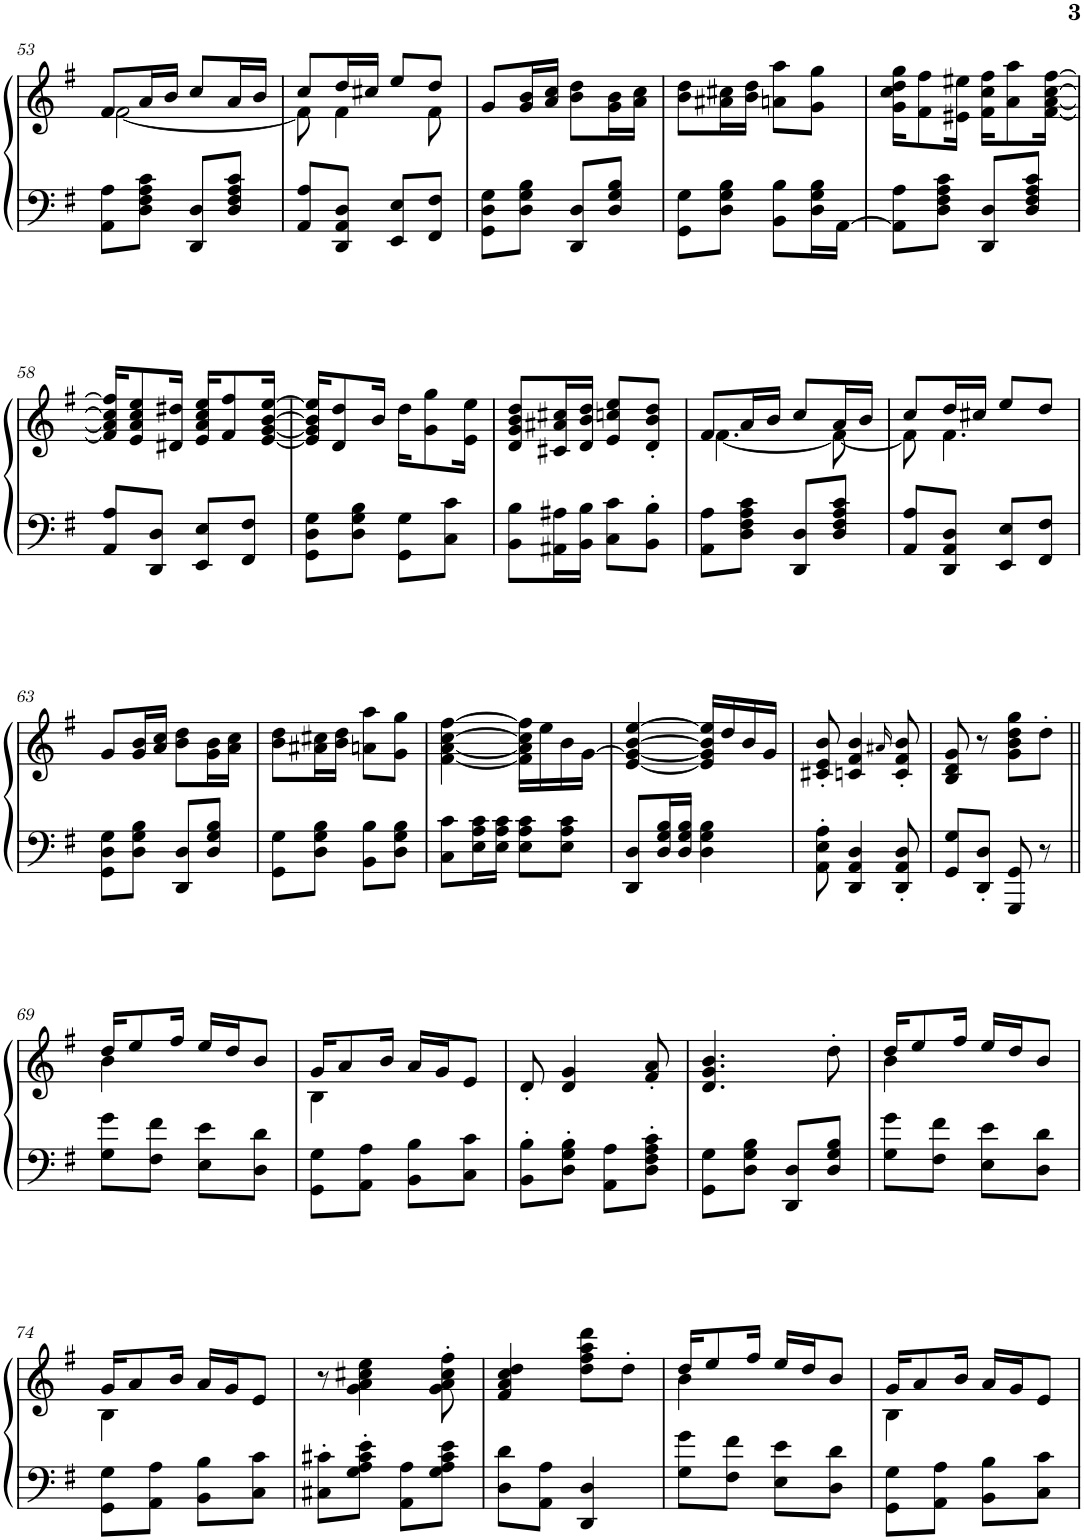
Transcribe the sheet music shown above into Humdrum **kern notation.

**kern	**kern
*part1	*part1
*staff2	*staff1
*I"Piano	*
*I'Pno.	*
!!LO:PB:g=z
*clefF4	*clefG2
*k[f#]	*k[f#]
*M2/4	*M2/4
=53	=53
*	*^
8AA\ 8A\L	8f#/L	[2f#\
8D\ 8F#\ 8A\ 8c\J	16a/L	.
.	16b/JJ	.
8DD/ 8D/L	8cc/L	.
8D/ 8F#/ 8A/ 8c/J	16a/L	.
.	16b/JJ	.
=54	=54	=54
8AA/ 8A/L	8cc/L	8f#\]
8DD/ 8AA/ 8D/J	16dd/L	4f#\
.	16cc#X/JJ	.
8EE/ 8E/L	8ee/L	.
8FF#/ 8F#/J	8dd/J	8f#\
*	*v	*v
=55	=55
8GG\ 8D\ 8G\L	8g/L
8D\ 8G\ 8B\J	16g/ 16b/L
.	16a/ 16cc/JJ
8DD/ 8D/L	8b\ 8dd\L
8D/ 8G/ 8B/J	16g\ 16b\L
.	16a\ 16cc\JJ
=56	=56
8GG\ 8G\L	8b\ 8dd\L
8D\ 8G\ 8B\J	16a#X\ 16cc#X\L
.	16b\ 16dd\JJ
8BB\ 8B\L	8an\ 8aa\L
16D\ 16G\ 16B\L	8g\ 8gg\J
[16AA\JJ	.
=57	=57
8AA\] 8A\L	16g\ 16cc\ 16dd\ 16gg\KL
.	8f#\ 8ff#\
8D\ 8F#\ 8A\ 8c\J	.
.	16e#X\ 16ee#X\Jk
8DD/ 8D/L	16f#\ 16cc\ 16ff#\KL
.	8a\ 8aa\
8D/ 8F#/ 8A/ 8c/J	.
.	[16f#\ [16a\ [16cc\ [16ff#\Jk
!!LO:LB:g=z
=58	=58
8AA/ 8A/L	16f#/] 16a/] 16cc/] 16ff#/]KL
.	8e/ 8a/ 8cc/ 8ee/
8DD/ 8D/J	.
.	16d#X/ 16dd#X/Jk
8EE/ 8E/L	16e/ 16a/ 16cc/ 16ee/KL
.	8f#/ 8ff#/
8FF#/ 8F#/J	.
.	[16e/ [16g/ [16b/ [16ee/Jk
=59	=59
8GG\ 8D\ 8G\L	16e/] 16g/] 16b/] 16ee/]KL
.	8d/ 8dd/
8D\ 8G\ 8B\J	.
.	16b/Jk
8GG\ 8G\L	16dd\KL
.	8g\ 8gg\
8C\ 8c\J	.
.	16e\ 16ee\Jk
=60	=60
8BB\ 8B\L	8d/ 8g/ 8b/ 8dd/L
16AA#X\ 16A#X\L	16c#X/ 16a#X/ 16cc#X/L
16BB\ 16B\JJ	16d/ 16b/ 16dd/JJ
8C\ 8c\L	8e/ 8ccn/ 8ee/L
8BB\' 8B\'J	8d/' 8b/' 8dd/'J
=61	=61
*	*^
8AA\ 8A\L	8f#/L	[4.f#\
8D\ 8F#\ 8A\ 8c\J	16a/L	.
.	16b/JJ	.
8DD/ 8D/L	8cc/L	.
8D/ 8F#/ 8A/ 8c/J	16a/L	8f#\_
.	16b/JJ	.
=62	=62	=62
8AA/ 8A/L	8cc/L	8f#\]
8DD/ 8AA/ 8D/J	16dd/L	4.f#\
.	16cc#X/JJ	.
8EE/ 8E/L	8ee/L	.
8FF#/ 8F#/J	8dd/J	.
*	*v	*v
!!LO:LB:g=z
=63	=63
8GG\ 8D\ 8G\L	8g/L
8D\ 8G\ 8B\J	16g/ 16b/L
.	16a/ 16cc/JJ
8DD/ 8D/L	8b\ 8dd\L
8D/ 8G/ 8B/J	16g\ 16b\L
.	16a\ 16cc\JJ
=64	=64
8GG\ 8G\L	8b\ 8dd\L
8D\ 8G\ 8B\J	16a#X\ 16cc#X\L
.	16b\ 16dd\JJ
8BB\ 8B\L	8an\ 8aa\L
8D\ 8G\ 8B\J	8g\ 8gg\J
=65	=65
8C\ 8c\L	[4f#\ [4a\ [4cc\ [4ff#\
16E\ 16A\ 16c\L	.
16E\ 16A\ 16c\JJ	.
8E\ 8A\ 8c\L	16f#\] 16a\] 16cc\] 16ff#\]LL
.	16ee\
8E\ 8A\ 8c\J	16b\
.	[16g\JJ
=66	=66
8DD/ 8D/L	[4e/ 4g/_ [4b/ [4ee/
16D/ 16G/ 16B/L	.
16D/ 16G/ 16B/JJ	.
4D\ 4G\ 4B\	16e/] 16g/] 16b/] 16ee/]LL
.	16dd/
.	16b/
.	16g/JJ
=67	=67
8AA\' 8E\' 8A\'	8c#X/' 8e/' 8b/'
4DD/ 4AA/ 4D/	4cn/ 4f#/ 4b/
.	16qa#X/
8DD/' 8AA/' 8D/'	8c/' 8f#/' 8b/'
=68	=68
8GG/ 8G/L	8B/ 8d/ 8g/
8DD/' 8D/'J	8r
8GGG/ 8GG/	8g\ 8b\ 8dd\ 8gg\L
8r	8dd'\J
!!LO:LB:g=z
=69||	=69||
*	*^
8G\ 8g\L	16dd/KL	4b\
.	8ee/	.
8F#\ 8f#\J	.	.
.	16ff#/Jk	.
8E\ 8e\L	16ee/LL	4ryy
.	16dd/J	.
8D\ 8d\J	8b/J	.
=70	=70	=70
8GG\ 8G\L	16g/KL	4B\
.	8a/	.
8AA\ 8A\J	.	.
.	16b/Jk	.
8BB\ 8B\L	16a/LL	4ryy
.	16g/J	.
8C\ 8c\J	8e/J	.
*	*v	*v
=71	=71
8BB\' 8B\'L	8d'/
8D\' 8G\' 8B\'J	4d/ 4g/
8AA\ 8A\L	.
8D\' 8F#\' 8A\' 8c\'J	8f#/' 8a/'
=72	=72
8GG\ 8G\L	4.d/ 4.g/ 4.b/
8D\ 8G\ 8B\J	.
8DD/ 8D/L	.
8D/ 8G/ 8B/J	8dd'\
=73	=73
*	*^
8G\ 8g\L	16dd/KL	4b\
.	8ee/	.
8F#\ 8f#\J	.	.
.	16ff#/Jk	.
8E\ 8e\L	16ee/LL	4ryy
.	16dd/J	.
8D\ 8d\J	8b/J	.
!!LO:LB:g=z	!!
=74	=74	=74
8GG\ 8G\L	16g/KL	4B\
.	8a/	.
8AA\ 8A\J	.	.
.	16b/Jk	.
8BB\ 8B\L	16a/LL	4ryy
.	16g/J	.
8C\ 8c\J	8e/J	.
*	*v	*v
=75	=75
8C#X\' 8c#X\'L	8r
8G\' 8A\' 8c#\' 8e\'J	4g\ 4a\ 4cc#X\ 4ee\
8AA\ 8A\L	.
8G\ 8A\ 8c#\ 8e\J	8g\' 8a\' 8cc#\' 8ff#\'
=76	=76
8D\ 8d\L	4f#/ 4a/ 4cc/ 4dd/
8AA\ 8A\J	.
4DD/ 4D/	8dd\ 8ff#\ 8aa\ 8ddd\L
.	8dd'\J
=77	=77
*	*^
8G\ 8g\L	16dd/KL	4b\
.	8ee/	.
8F#\ 8f#\J	.	.
.	16ff#/Jk	.
8E\ 8e\L	16ee/LL	4ryy
.	16dd/J	.
8D\ 8d\J	8b/J	.
=78	=78	=78
8GG\ 8G\L	16g/KL	4B\
.	8a/	.
8AA\ 8A\J	.	.
.	16b/Jk	.
8BB\ 8B\L	16a/LL	4ryy
.	16g/J	.
8C\ 8c\J	8e/J	.
*	*v	*v
=	=
*-	*-
